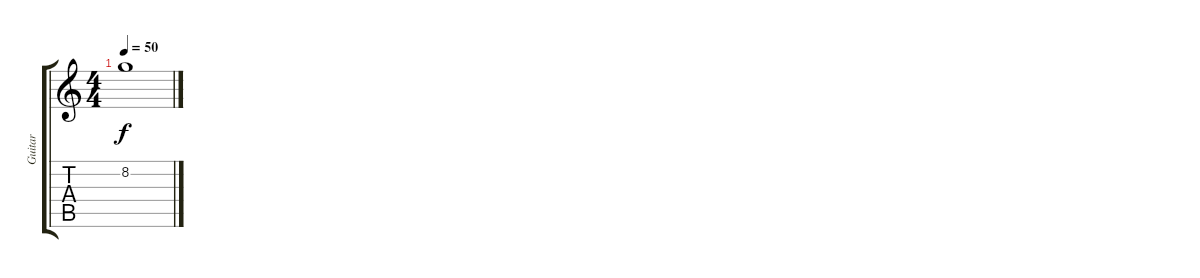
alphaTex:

\track ("Guitar" "Guitar") {instrument distortionguitar}
\staff {score tabs}
\tuning (E4 B3 G3 D3 A2 E2) {hide}
\ts (4 4)
\tempo 50
\clef g2
\ks c
8.2{t}.1{dy f}
